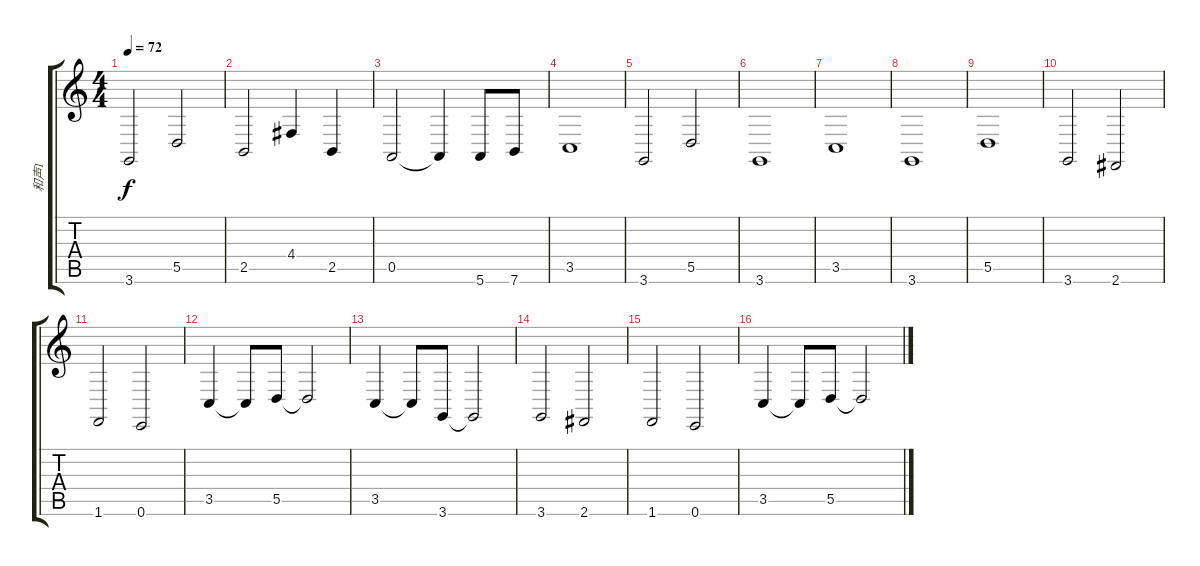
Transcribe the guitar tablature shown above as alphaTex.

\track ("和声1" "和声1") {instrument stringensemble1}
\staff {score tabs}
\tuning (E4 B3 G3 D3 A2 E2) {hide}
\ts (4 4)
\tempo 72
\clef g2
\ks c
3.6.2{dy f} 5.5.2 |
2.5.2 4.4.4 2.5.4 |
0.5.2 0.5{t}.4 5.6.8 7.6.8 |
3.5.1 |
3.6.2 5.5.2 |
3.6.1 |
3.5.1{volume 16} |
3.6.1 |
5.5.1 |
3.6.2 2.6.2 |
1.6.2 0.6.2 |
3.5.4 3.5{t}.8 5.5.8 5.5{t}.2 |
3.5.4 3.5{t}.8 3.6.8 3.6{t}.2 |
3.6.2 2.6.2 |
1.6.2 0.6.2 |
3.5.4 3.5{t}.8 5.5.8 5.5{t}.2
